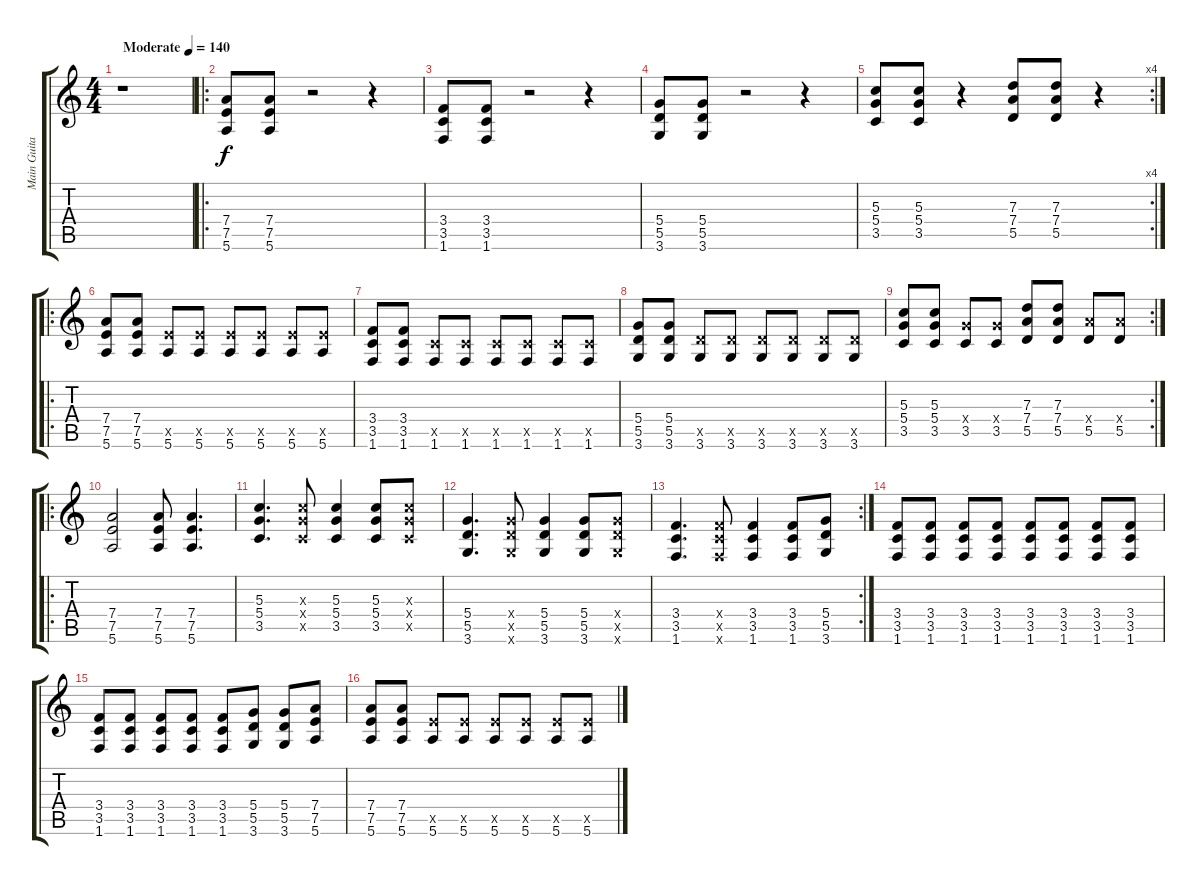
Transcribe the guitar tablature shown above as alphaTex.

\track ("Main Guitar" "Main Guita") {instrument overdrivenguitar}
\staff {score tabs}
\tuning (E4 B3 G3 D3 A2 E2) {hide}
\ts (4 4)
\tempo (140 "Moderate")
\clef g2
\ks c
r.1{dy f instrument overdrivenguitar} |
\ro
(7.4 7.5 5.6).8 (7.4 7.5 5.6).8 r.2 r.4 |
(3.4 3.5 1.6).8 (3.4 3.5 1.6).8 r.2 r.4 |
(5.4 5.5 3.6).8 (5.4 5.5 3.6).8 r.2 r.4 |
\rc 4
(5.3 5.4 3.5).8 (5.3 5.4 3.5).8 r.4 (7.3 7.4 5.5).8 (7.3 7.4 5.5).8 r.4 |
\ro
(7.4 7.5 5.6).8 (7.4 7.5 5.6).8 (7.5{x} 5.6).8 (7.5{x} 5.6).8 (7.5{x} 5.6).8 (7.5{x} 5.6).8 (7.5{x} 5.6).8 (7.5{x} 5.6).8 |
(3.4 3.5 1.6).8 (3.4 3.5 1.6).8 (3.5{x} 1.6).8 (3.5{x} 1.6).8 (3.5{x} 1.6).8 (3.5{x} 1.6).8 (3.5{x} 1.6).8 (3.5{x} 1.6).8 |
(5.4 5.5 3.6).8 (5.4 5.5 3.6).8 (5.5{x} 3.6).8 (5.5{x} 3.6).8 (5.5{x} 3.6).8 (5.5{x} 3.6).8 (5.5{x} 3.6).8 (5.5{x} 3.6).8 |
\rc 2
(5.3 5.4 3.5).8 (5.3 5.4 3.5).8 (5.4{x} 3.5).8 (5.4{x} 3.5).8 (7.3 7.4 5.5).8 (7.3 7.4 5.5).8 (7.4{x} 5.5).8 (7.4{x} 5.5).8 |
\ro
(7.4 7.5 5.6).2 (7.4 7.5 5.6).8 (7.4 7.5 5.6).4{d} |
(5.3 5.4 3.5).4{d} (5.3{x} 5.4{x} 3.5{x}).8 (5.3 5.4 3.5).4 (5.3 5.4 3.5).8 (5.3{x} 5.4{x} 3.5{x}).8 |
(5.4 5.5 3.6).4{d} (5.4{x} 5.5{x} 3.6{x}).8 (5.4 5.5 3.6).4 (5.4 5.5 3.6).8 (5.4{x} 5.5{x} 3.6{x}).8 |
\rc 2
(3.4 3.5 1.6).4{d} (3.4{x} 3.5{x} 1.6{x}).8 (3.4 3.5 1.6).4 (3.4 3.5 1.6).8 (5.4 5.5 3.6).8 |
(3.4 3.5 1.6).8 (3.4 3.5 1.6).8 (3.4 3.5 1.6).8 (3.4 3.5 1.6).8 (3.4 3.5 1.6).8 (3.4 3.5 1.6).8 (3.4 3.5 1.6).8 (3.4 3.5 1.6).8 |
(3.4 3.5 1.6).8 (3.4 3.5 1.6).8 (3.4 3.5 1.6).8 (3.4 3.5 1.6).8 (3.4 3.5 1.6).8 (5.4 5.5 3.6).8 (5.4 5.5 3.6).8 (7.4 7.5 5.6).8 |
(7.4 7.5 5.6).8 (7.4 7.5 5.6).8 (7.5{x} 5.6).8 (7.5{x} 5.6).8 (7.5{x} 5.6).8 (7.5{x} 5.6).8 (7.5{x} 5.6).8 (7.5{x} 5.6).8
